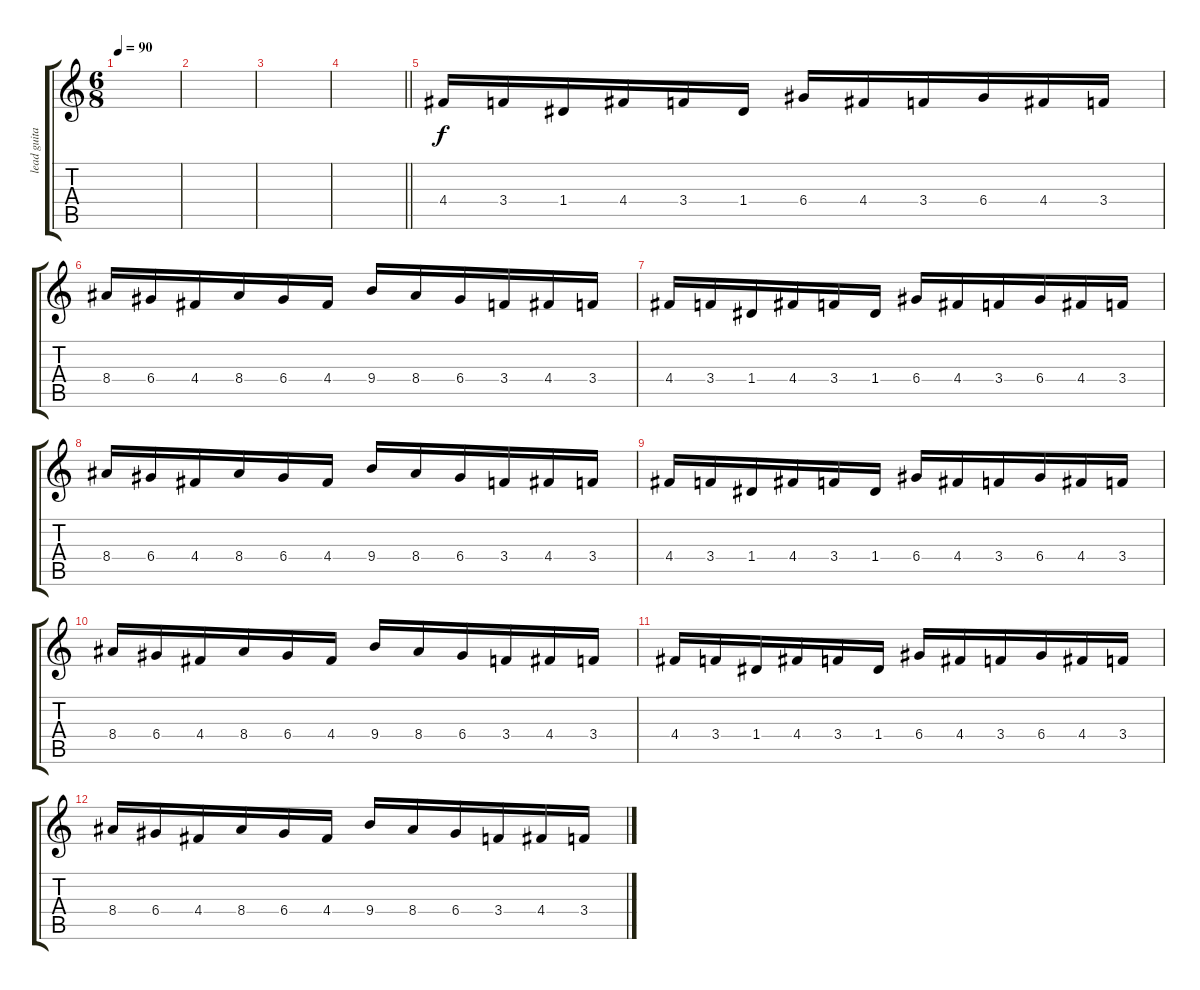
\track ("lead guitar" "lead guita") {instrument distortionguitar}
\staff {score tabs}
\tuning (E4 B3 G3 D3 A2 E2) {hide}
\ts (6 8)
\tempo 90
\clef g2
\ks c
|
|
|
\barLineRight lightlight
|
4.4.16 3.4.16 1.4.16 4.4.16 3.4.16 1.4.16 6.4.16 4.4.16 3.4.16 6.4.16 4.4.16 3.4.16 |
8.4.16 6.4.16 4.4.16 8.4.16 6.4.16 4.4.16 9.4.16 8.4.16 6.4.16 3.4.16 4.4.16 3.4.16 |
4.4.16 3.4.16 1.4.16 4.4.16 3.4.16 1.4.16 6.4.16 4.4.16 3.4.16 6.4.16 4.4.16 3.4.16 |
8.4.16 6.4.16 4.4.16 8.4.16 6.4.16 4.4.16 9.4.16 8.4.16 6.4.16 3.4.16 4.4.16 3.4.16 |
4.4.16 3.4.16 1.4.16 4.4.16 3.4.16 1.4.16 6.4.16 4.4.16 3.4.16 6.4.16 4.4.16 3.4.16 |
8.4.16 6.4.16 4.4.16 8.4.16 6.4.16 4.4.16 9.4.16 8.4.16 6.4.16 3.4.16 4.4.16 3.4.16 |
4.4.16 3.4.16 1.4.16 4.4.16 3.4.16 1.4.16 6.4.16 4.4.16 3.4.16 6.4.16 4.4.16 3.4.16 |
8.4.16 6.4.16 4.4.16 8.4.16 6.4.16 4.4.16 9.4.16 8.4.16 6.4.16 3.4.16 4.4.16 3.4.16
